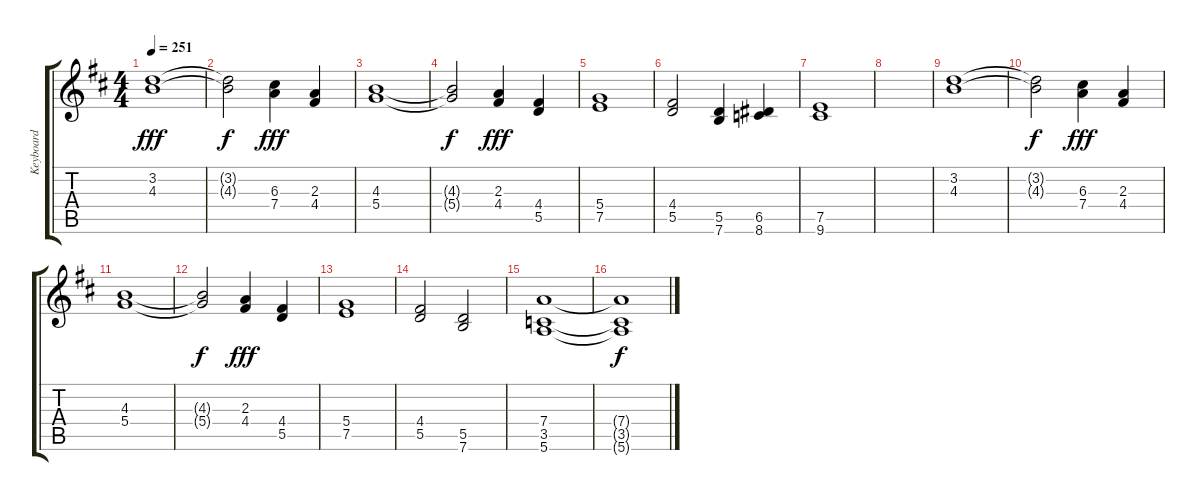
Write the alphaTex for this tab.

\track ("Keyboard" "Keyboard") {instrument stringensemble1}
\staff {score tabs}
\tuning (E5 B4 G4 D4 A3 E3) {hide}
\ts (4 4)
\tempo 251
\clef g2
\ks d
(3.2 4.3).1{dy fff} |
(3.2{t} 4.3{t}).2{dy f} (6.3 7.4).4{dy fff} (2.3 4.4).4 |
(4.3 5.4).1 |
(4.3{t} 5.4{t}).2{dy f} (2.3 4.4).4{dy fff} (4.4 5.5).4 |
(5.4 7.5).1 |
(4.4 5.5).2 (5.5 7.6).4 (6.5 8.6).4 |
(7.5 9.6).1 |
|
(3.2 4.3).1 |
(3.2{t} 4.3{t}).2{dy f} (6.3 7.4).4{dy fff} (2.3 4.4).4 |
(4.3 5.4).1 |
(4.3{t} 5.4{t}).2{dy f} (2.3 4.4).4{dy fff} (4.4 5.5).4 |
(5.4 7.5).1 |
(4.4 5.5).2 (5.5 7.6).2 |
(7.4 3.5 5.6).1 |
(7.4{t} 3.5{t} 5.6{t}).1{dy f}
